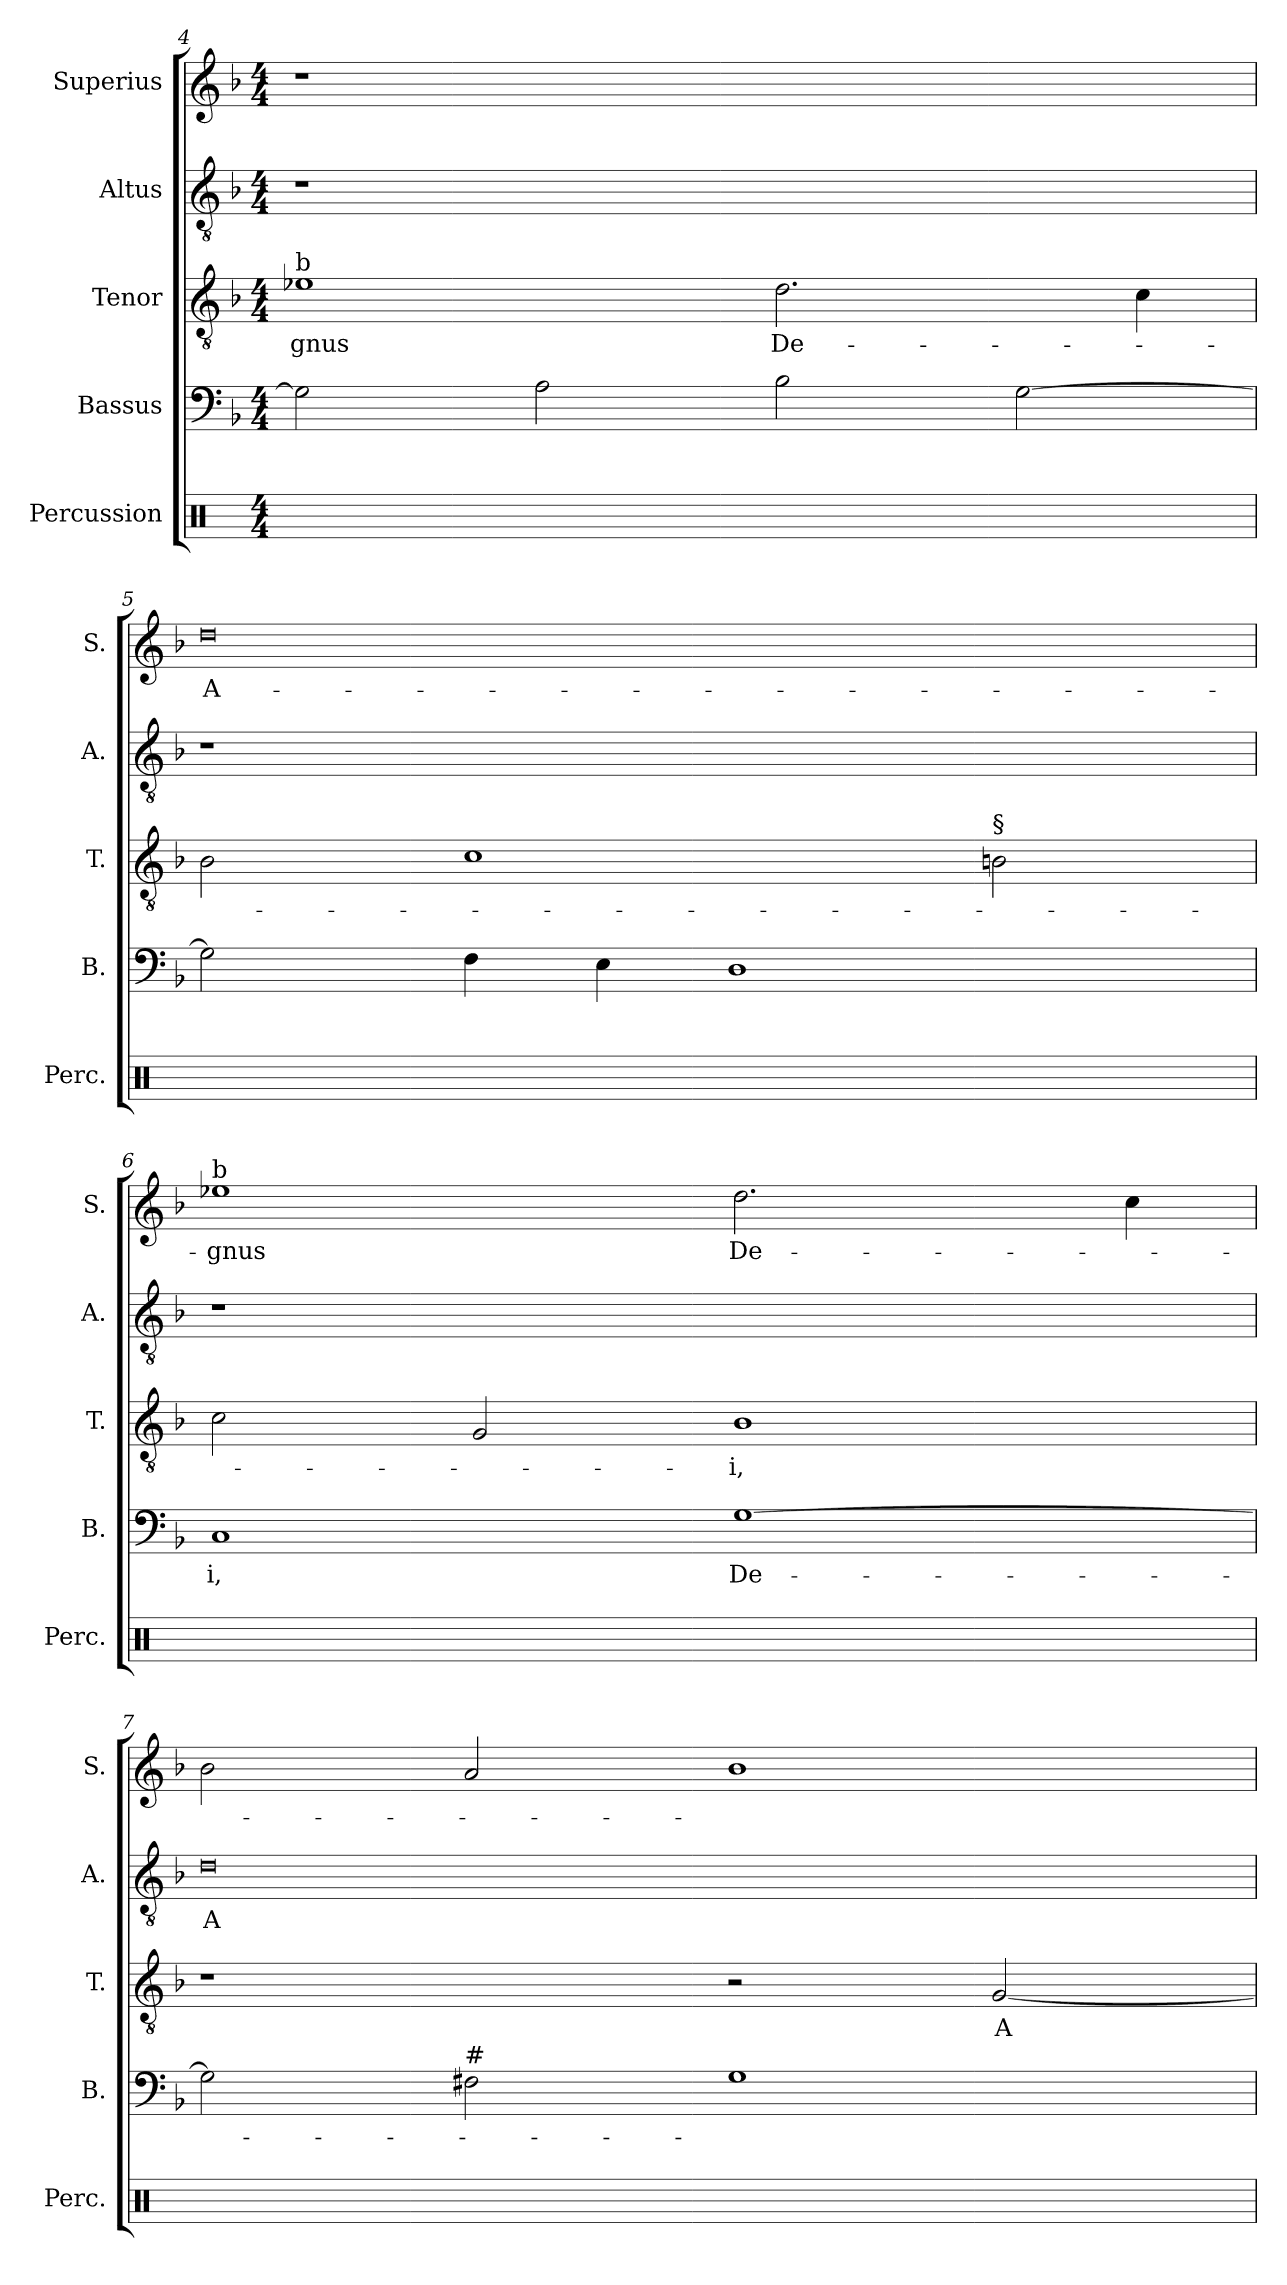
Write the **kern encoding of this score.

**kern	**kern	**text	**kern	**text	**kern	**text	**kern	**text
*part5	*part4	*part4	*part3	*part3	*part2	*part2	*part1	*part1
*staff5	*staff4	*staff4	*staff3	*staff3	*staff2	*staff2	*staff1	*staff1
*I"Percussion	*I"Bassus	*	*I"Tenor	*	*I"Altus	*	*I"Superius	*
*I'Perc.	*I'B.	*	*I'T.	*	*I'A.	*	*I'S.	*
*clefX	*clefF4	*	*clefGv2	*	*clefGv2	*	*clefG2	*
*	*	*	*ITrd7c12	*	*ITrd7c12	*	*	*
*k[]	*k[b-]	*	*k[b-]	*	*k[b-]	*	*k[b-]	*
*C:	*F:	*	*F:	*	*F:	*	*F:	*
*M4/4	*M4/4	*	*M4/4	*	*M4/4	*	*M4/4	*
=4	=4	=4	=4	=4	=4	=4	=4	=4
!	!	!	!LO:TX:a:t=b	!	!	!	!	!
!	!	!	!	!LO:LY:b:color=#000000	!LO:N:vis=1	!	!LO:N:vis=1	!
16Rei/LLyy	2Gi\]	.	1E-j	-gnus	1r	.	1r	.
16Rei/yy	.	.	.	.	.	.	.	.
16Rei/yy	.	.	.	.	.	.	.	.
16Rei/JJyy	.	.	.	.	.	.	.	.
16Rei/LLyy	.	.	.	.	.	.	.	.
16Rei/yy	.	.	.	.	.	.	.	.
16Rei/yy	.	.	.	.	.	.	.	.
16Rei/JJyy	.	.	.	.	.	.	.	.
16Rei/LLyy	2Ai\	.	.	.	.	.	.	.
16Rei/yy	.	.	.	.	.	.	.	.
16Rei/yy	.	.	.	.	.	.	.	.
16Rei/JJyy	.	.	.	.	.	.	.	.
16Rei/LLyy	.	.	.	.	.	.	.	.
16Rei/yy	.	.	.	.	.	.	.	.
16Rei/yy	.	.	.	.	.	.	.	.
16Rei/JJyy	.	.	.	.	.	.	.	.
!	!	!	!	!LO:LY:b:color=#000000	!	!	!	!
16Rei/LLyy	2B-i\	.	2.Di\	De-	1ryy	.	1ryy	.
16Rei/yy	.	.	.	.	.	.	.	.
16Rei/yy	.	.	.	.	.	.	.	.
16Rei/JJyy	.	.	.	.	.	.	.	.
16Rei/LLyy	.	.	.	.	.	.	.	.
16Rei/yy	.	.	.	.	.	.	.	.
16Rei/yy	.	.	.	.	.	.	.	.
16Rei/JJyy	.	.	.	.	.	.	.	.
16Rei/LLyy	[>2Gi\	.	.	.	.	.	.	.
16Rei/yy	.	.	.	.	.	.	.	.
16Rei/yy	.	.	.	.	.	.	.	.
16Rei/JJyy	.	.	.	.	.	.	.	.
16Rei/LLyy	.	.	4Ci\	.	.	.	.	.
16Rei/yy	.	.	.	.	.	.	.	.
16Rei/yy	.	.	.	.	.	.	.	.
16Rei/JJyy	.	.	.	.	.	.	.	.
=5	=5	=5	=5	=5	=5	=5	=5	=5
!	!	!	!	!	!LO:N:vis=1	!	!	!
!	!	!	!	!	!	!	!	!LO:LY:b:color=#000000
16Rei/LLyy	2Gi\]	.	2BB-i\	.	1r	.	0ddi	A-
16Rei/yy	.	.	.	.	.	.	.	.
16Rei/yy	.	.	.	.	.	.	.	.
16Rei/JJyy	.	.	.	.	.	.	.	.
16Rei/LLyy	.	.	.	.	.	.	.	.
16Rei/yy	.	.	.	.	.	.	.	.
16Rei/yy	.	.	.	.	.	.	.	.
16Rei/JJyy	.	.	.	.	.	.	.	.
16Rei/LLyy	4Fi\	.	1Ci	.	.	.	.	.
16Rei/yy	.	.	.	.	.	.	.	.
16Rei/yy	.	.	.	.	.	.	.	.
16Rei/JJyy	.	.	.	.	.	.	.	.
16Rei/LLyy	4Ei\	.	.	.	.	.	.	.
16Rei/yy	.	.	.	.	.	.	.	.
16Rei/yy	.	.	.	.	.	.	.	.
16Rei/JJyy	.	.	.	.	.	.	.	.
16Rei/LLyy	1Di	.	.	.	1ryy	.	.	.
16Rei/yy	.	.	.	.	.	.	.	.
16Rei/yy	.	.	.	.	.	.	.	.
16Rei/JJyy	.	.	.	.	.	.	.	.
16Rei/LLyy	.	.	.	.	.	.	.	.
16Rei/yy	.	.	.	.	.	.	.	.
16Rei/yy	.	.	.	.	.	.	.	.
16Rei/JJyy	.	.	.	.	.	.	.	.
!	!	!	!LO:TX:a:t=§	!	!	!	!	!
16Rei/LLyy	.	.	2BBj\	.	.	.	.	.
16Rei/yy	.	.	.	.	.	.	.	.
16Rei/yy	.	.	.	.	.	.	.	.
16Rei/JJyy	.	.	.	.	.	.	.	.
16Rei/LLyy	.	.	.	.	.	.	.	.
16Rei/yy	.	.	.	.	.	.	.	.
16Rei/yy	.	.	.	.	.	.	.	.
16Rei/JJyy	.	.	.	.	.	.	.	.
!!LO:LB:g=z
=6	=6	=6	=6	=6	=6	=6	=6	=6
!	!	!LO:LY:b:color=#000000	!	!	!LO:N:vis=1	!	!	!
!	!	!	!	!	!	!	!LO:TX:a:t=b	!
!	!	!	!	!	!	!	!	!LO:LY:b:color=#000000
16Rei/LLyy	1Ci	-i,	2Ci\	.	1r	.	1ee-j	-gnus
16Rei/yy	.	.	.	.	.	.	.	.
16Rei/yy	.	.	.	.	.	.	.	.
16Rei/JJyy	.	.	.	.	.	.	.	.
16Rei/LLyy	.	.	.	.	.	.	.	.
16Rei/yy	.	.	.	.	.	.	.	.
16Rei/yy	.	.	.	.	.	.	.	.
16Rei/JJyy	.	.	.	.	.	.	.	.
16Rei/LLyy	.	.	2GGi/	.	.	.	.	.
16Rei/yy	.	.	.	.	.	.	.	.
16Rei/yy	.	.	.	.	.	.	.	.
16Rei/JJyy	.	.	.	.	.	.	.	.
16Rei/LLyy	.	.	.	.	.	.	.	.
16Rei/yy	.	.	.	.	.	.	.	.
16Rei/yy	.	.	.	.	.	.	.	.
16Rei/JJyy	.	.	.	.	.	.	.	.
!	!	!LO:LY:b:color=#000000	!	!	!	!	!	!
!	!	!	!	!LO:LY:b:color=#000000	!	!	!	!
!	!	!	!	!	!	!	!	!LO:LY:b:color=#000000
16Rei/LLyy	[>1Gi	De-	1BB-i	-i,	1ryy	.	2.ddi\	De-
16Rei/yy	.	.	.	.	.	.	.	.
16Rei/yy	.	.	.	.	.	.	.	.
16Rei/JJyy	.	.	.	.	.	.	.	.
16Rei/LLyy	.	.	.	.	.	.	.	.
16Rei/yy	.	.	.	.	.	.	.	.
16Rei/yy	.	.	.	.	.	.	.	.
16Rei/JJyy	.	.	.	.	.	.	.	.
16Rei/LLyy	.	.	.	.	.	.	.	.
16Rei/yy	.	.	.	.	.	.	.	.
16Rei/yy	.	.	.	.	.	.	.	.
16Rei/JJyy	.	.	.	.	.	.	.	.
16Rei/LLyy	.	.	.	.	.	.	4cci\	.
16Rei/yy	.	.	.	.	.	.	.	.
16Rei/yy	.	.	.	.	.	.	.	.
16Rei/JJyy	.	.	.	.	.	.	.	.
=7	=7	=7	=7	=7	=7	=7	=7	=7
!	!	!	!	!	!	!LO:LY:b:color=#000000	!	!
16Rei/LLyy	2Gi\]	.	1r	.	0Di	A-	2b-i\	.
16Rei/yy	.	.	.	.	.	.	.	.
16Rei/yy	.	.	.	.	.	.	.	.
16Rei/JJyy	.	.	.	.	.	.	.	.
16Rei/LLyy	.	.	.	.	.	.	.	.
16Rei/yy	.	.	.	.	.	.	.	.
16Rei/yy	.	.	.	.	.	.	.	.
16Rei/JJyy	.	.	.	.	.	.	.	.
!	!LO:TX:a:t=#	!	!	!	!	!	!	!
16Rei/LLyy	2F#j\	.	.	.	.	.	2ai/	.
16Rei/yy	.	.	.	.	.	.	.	.
16Rei/yy	.	.	.	.	.	.	.	.
16Rei/JJyy	.	.	.	.	.	.	.	.
16Rei/LLyy	.	.	.	.	.	.	.	.
16Rei/yy	.	.	.	.	.	.	.	.
16Rei/yy	.	.	.	.	.	.	.	.
16Rei/JJyy	.	.	.	.	.	.	.	.
16Rei/LLyy	1Gi	.	2r	.	.	.	1b-i	.
16Rei/yy	.	.	.	.	.	.	.	.
16Rei/yy	.	.	.	.	.	.	.	.
16Rei/JJyy	.	.	.	.	.	.	.	.
16Rei/LLyy	.	.	.	.	.	.	.	.
16Rei/yy	.	.	.	.	.	.	.	.
16Rei/yy	.	.	.	.	.	.	.	.
16Rei/JJyy	.	.	.	.	.	.	.	.
!	!	!	!	!LO:LY:b:color=#000000	!	!	!	!
16Rei/LLyy	.	.	[<2GGi/	A-	.	.	.	.
16Rei/yy	.	.	.	.	.	.	.	.
16Rei/yy	.	.	.	.	.	.	.	.
16Rei/JJyy	.	.	.	.	.	.	.	.
16Rei/LLyy	.	.	.	.	.	.	.	.
16Rei/yy	.	.	.	.	.	.	.	.
16Rei/yy	.	.	.	.	.	.	.	.
16Rei/JJyy	.	.	.	.	.	.	.	.
=	=	=	=	=	=	=	=	=
*-	*-	*-	*-	*-	*-	*-	*-	*-
